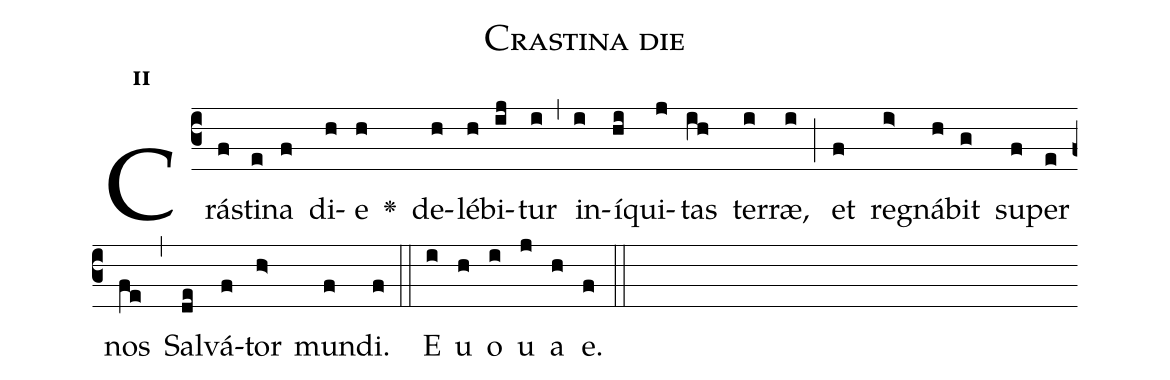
name:Crastina die;
office-part:Antiphona;
mode:2;
%%
initial-style: 1;
name: Crastina die
book: Antiphonae & Responsoria/Tomus I, p. 76;
occasion: Die 24 Dec;
office-part: Nona Ant 1;
user-notes: ;
commentary: ;
annotation: 2*a;
centering-scheme: english;
fontsize: 12;
font: OFLSortsMillGoudy;
height: 11;
width: 4.5;
%%
(c3)Crá(f)sti(e)na(f) di(h)e(h) <v>\greheightstar</v>() de(h)lé(h)bi(ij)tur(i) (,) in(i)í(hi)qui(j)tas(ih) ter(i)ræ,(i) (;) et(f) re(i>)gná(h)bit(g) su(f)per(e) nos(fe) (,) Sal(de)vá(f)tor(h>) mun(f)di.(f) (::)
E(i) u(h) o(i) u(j) a(h) e.(f) (::)
